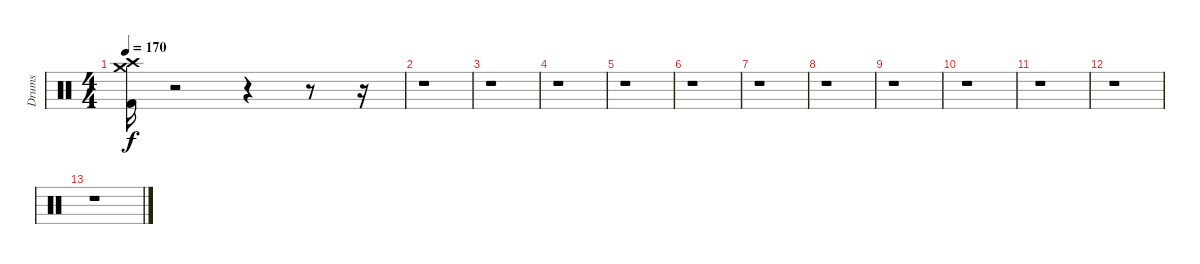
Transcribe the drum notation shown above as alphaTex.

\track ("Drums" "Drums") {instrument percussion}
\staff {score}
\articulation defaults
\ts (4 4)
\tempo 170
\clef neutral
\ks c
("Kick (hit) 2" "Crash high (hit)" "Crash medium (hit)").16{dy f} r.2 r.4 r.8 r.16 |
r.1 |
r.1 |
r.1 |
r.1 |
r.1 |
r.1 |
r.1 |
r.1 |
r.1 |
r.1 |
r.1 |
r.1
